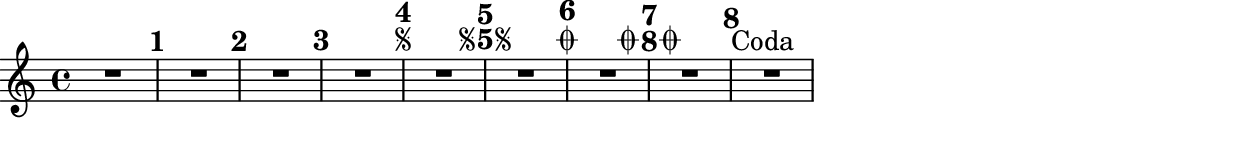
%% Generated by lilypond-book
%% Options: [exampleindent=10.16\mm,indent=0\mm,line-width=160\mm,paper-height=845.047\pt,paper-width=597.508\pt,papersize='(cons (* 597.508 pt) (* 845.047 pt))]
\include "lilypond-book-preamble.ly"


% ****************************************************************
% Start cut-&-pastable-section
% ****************************************************************

#(ly:set-option 'eps-box-padding 3.000000)



\paper {
  #(set-paper-size '(cons (* 597.508 pt) (* 845.047 pt)))
  indent = 0\mm
  line-width = 160\mm
  % offset the left padding, also add 1mm as lilypond creates cropped
  % images with a little space on the right
  line-width = #(- line-width (* mm  3.000000) (* mm 1))
}

\layout {
  
}




% ****************************************************************
% ly snippet:
% ****************************************************************
\sourcefilename "/lilypond-2.27.0/input/regression/mark-tracking-conflict-specific-rehearsal-mark.ly"
\sourcefileline 0
\version "2.23.6"
#(ly:set-option 'warning-as-error #t)

\header {
  texidoc = "LilyPond issues warnings when @code{\\mark @var{n}}
conflicts with certain other simultaneous marks, and engraves only the
first.

Rehearsal marks 1 to @tie{}3 should appear alone.  Rehearsal marks 4
to@tie{}9 should appear with various performance marks."
}

\layout {
  \context {
    \Score
    rehearsalMarkFormatter = #format-mark-numbers
  }
}

\parallelMusic upper,lower {
  R1 \mark 1    |
  R1 \mark "A!" |
  #(ly:expect-warning (ly:translate-cpp-warning-scheme
                       "conflict with event: `%s'") "rehearsal-mark-event")
  #(ly:expect-warning (ly:translate-cpp-warning-scheme
                       "discarding event: `%s'") "ad-hoc-mark-event")

  R1 \mark 2        |
  R1 \mark \default |
  %% no warning

  R1 \mark 3 |
  R1 \mark 9 |
  #(ly:expect-warning (ly:translate-cpp-warning-scheme
                       "conflict with event: `%s'") "rehearsal-mark-event")
  #(ly:expect-warning (ly:translate-cpp-warning-scheme
                       "discarding event: `%s'") "rehearsal-mark-event")

  R1 \mark 4 |
  R1 \segnoMark \default |
  %% no warning

  R1 \mark 5 |
  R1 \segnoMark 5 |
  %% no warning

  R1 \mark 6 |
  R1 \codaMark \default |
  %% no warning

  R1 \mark 7 |
  R1 \codaMark 8 |
  %% no warning

  R1 \mark 8 |
  R1 \sectionLabel "Coda" |
  %% no warning

  R1 |
  R1 |
}

\new Staff <<
  \new Voice \upper
  \new Voice \lower
>>



% ****************************************************************
% end ly snippet
% ****************************************************************
